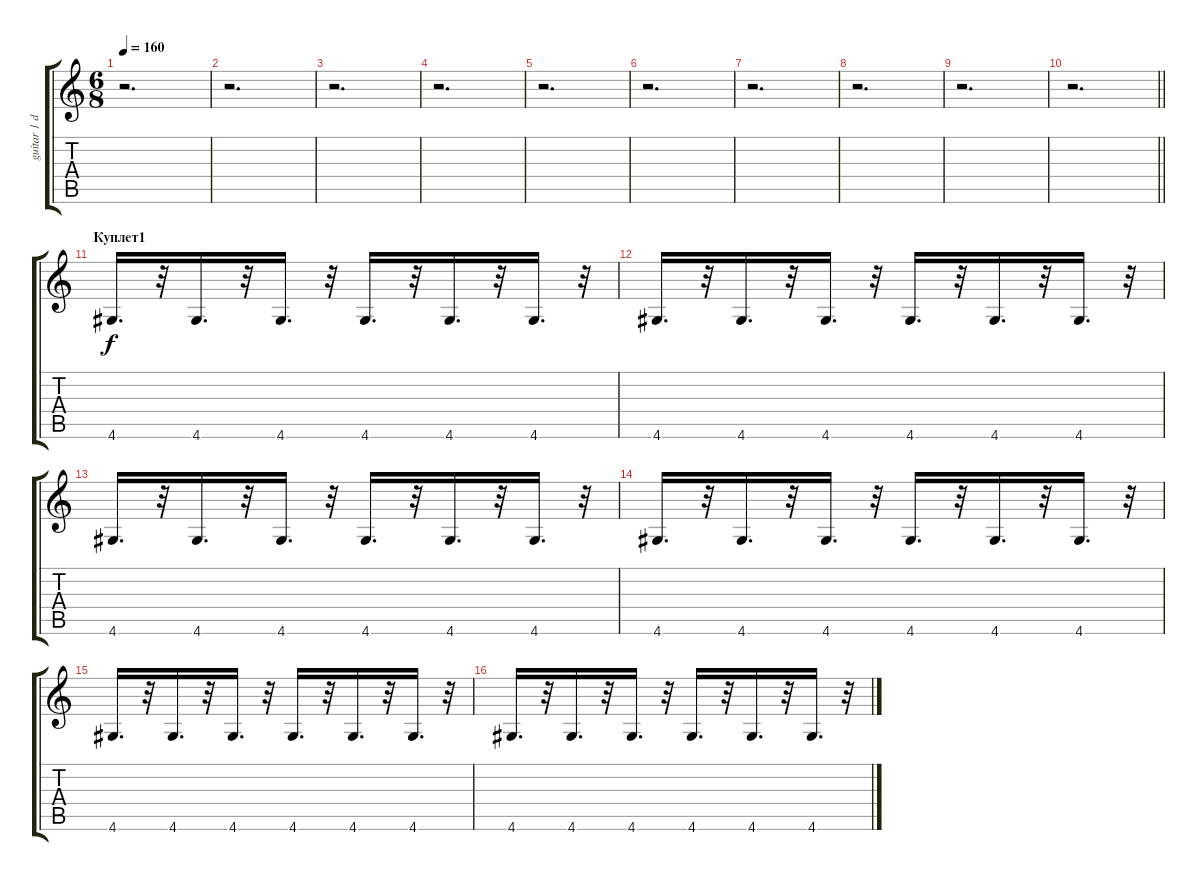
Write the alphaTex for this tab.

\track ("guitar 1 double" "guitar 1 d") {instrument overdrivenguitar}
\staff {score tabs}
\tuning (E4 B3 G3 D3 A2 E2) {hide}
\ts (6 8)
\tempo 160
\clef g2
\ks c
r.2{d dy f} |
r.2{d} |
r.2{d} |
r.2{d} |
r.2{d} |
r.2{d} |
r.2{d} |
r.2{d} |
r.2{d} |
\barLineRight lightlight
r.2{d} |
\section ("" "Куплет1")
4.6.16{d} r.32 4.6.16{d} r.32 4.6.16{d} r.32 4.6.16{d} r.32 4.6.16{d} r.32 4.6.16{d} r.32 |
4.6.16{d} r.32 4.6.16{d} r.32 4.6.16{d} r.32 4.6.16{d} r.32 4.6.16{d} r.32 4.6.16{d} r.32 |
4.6.16{d} r.32 4.6.16{d} r.32 4.6.16{d} r.32 4.6.16{d} r.32 4.6.16{d} r.32 4.6.16{d} r.32 |
4.6.16{d} r.32 4.6.16{d} r.32 4.6.16{d} r.32 4.6.16{d} r.32 4.6.16{d} r.32 4.6.16{d} r.32 |
4.6.16{d} r.32 4.6.16{d} r.32 4.6.16{d} r.32 4.6.16{d} r.32 4.6.16{d} r.32 4.6.16{d} r.32 |
4.6.16{d} r.32 4.6.16{d} r.32 4.6.16{d} r.32 4.6.16{d} r.32 4.6.16{d} r.32 4.6.16{d} r.32
